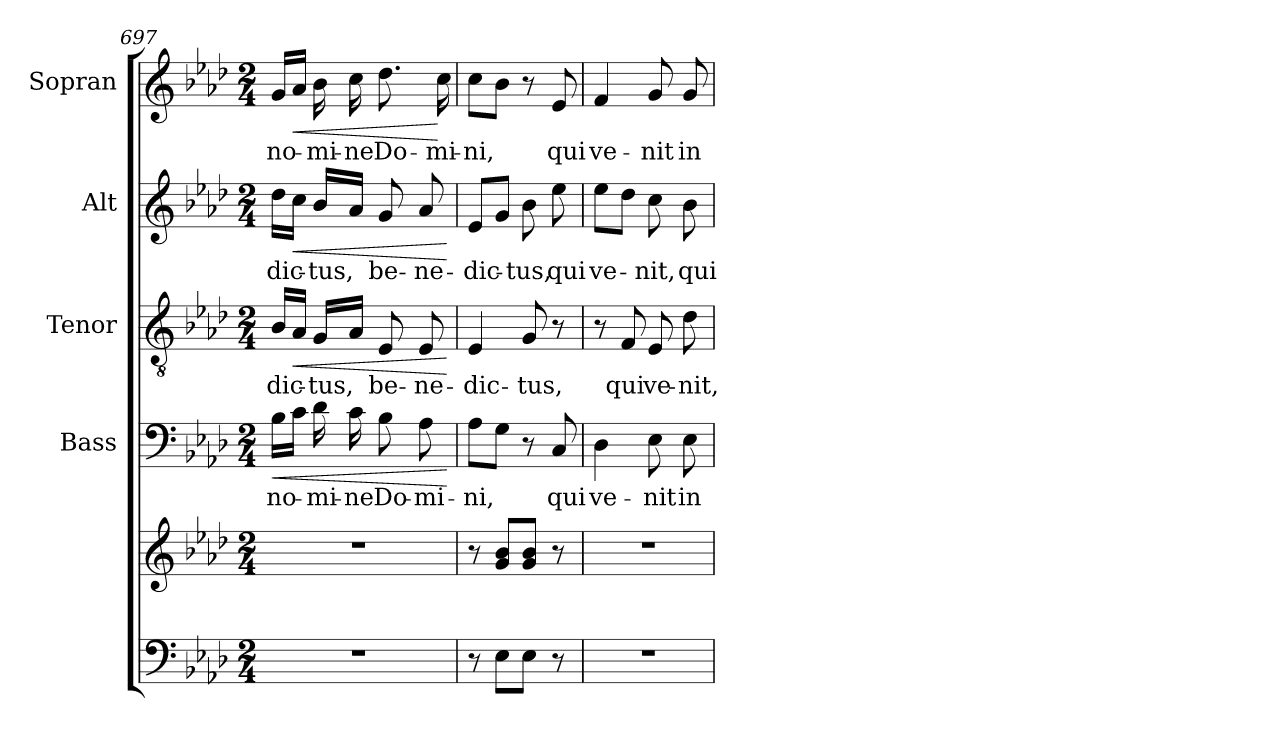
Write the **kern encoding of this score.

**kern	**kern	**kern	**text	**dynam	**kern	**text	**dynam	**kern	**text	**dynam	**kern	**text	**dynam
*part5	*part5	*part4	*part4	*part4	*part3	*part3	*part3	*part2	*part2	*part2	*part1	*part1	*part1
*staff6	*staff5	*staff4	*staff4	*staff4	*staff3	*staff3	*staff3	*staff2	*staff2	*staff2	*staff1	*staff1	*staff1
*	*	*I"Bass	*	*	*I"Tenor	*	*	*I"Alt	*	*	*I"Sopran	*	*
*	*	*I'B.	*	*	*I'T.	*	*	*I'A.	*	*	*I'S.	*	*
*clefF4	*clefG2	*clefF4	*	*	*clefGv2	*	*	*clefG2	*	*	*clefG2	*	*
*k[b-e-a-d-]	*k[b-e-a-d-]	*k[b-e-a-d-]	*	*	*k[b-e-a-d-]	*	*	*k[b-e-a-d-]	*	*	*k[b-e-a-d-]	*	*
*A-:	*A-:	*A-:	*	*	*A-:	*	*	*A-:	*	*	*A-:	*	*
*M2/4	*M2/4	*M2/4	*	*	*M2/4	*	*	*M2/4	*	*	*M2/4	*	*
=697	=697	=697	=697	=697	=697	=697	=697	=697	=697	=697	=697	=697	=697
!	!	!	!LO:LY:b	!LO:HP:b	!	!LO:LY:b	!	!	!LO:LY:b	!	!	!LO:LY:b	!
2r	2r	16B-\LL	no-	<	16B-/LL	-dic-	.	16dd-\LL	-dic-	.	16g/LL	no-	.
!	!	!	!	!	!	!	!LO:HP:b	!	!	!LO:HP:b	!	!	!LO:HP:b
.	.	16c\JJ	.	.	16A-/JJ	.	<	16cc\JJ	.	<	16a-/JJ	.	<
!	!	!	!LO:LY:b	!	!	!LO:LY:b	!	!	!LO:LY:b	!	!	!LO:LY:b	!
.	.	16d-\	-mi-	.	16G/LL	-tus,	.	16b-/LL	-tus,	.	16b-\	-mi-	.
!	!	!	!LO:LY:b	!	!	!	!	!	!	!	!	!LO:LY:b	!
.	.	16c\	-ne	.	16A-/JJ	.	.	16a-/JJ	.	.	16cc\	-ne	.
!	!	!	!LO:LY:b	!	!	!LO:LY:b	!	!	!LO:LY:b	!	!	!LO:LY:b	!
.	.	8B-\	Do-	.	8E-/	be-	.	8g/	be-	.	8.dd-\	Do-	.
!	!	!	!LO:LY:b	!	!	!LO:LY:b	!	!	!LO:LY:b	!	!	!	!
.	.	8A-\	-mi-	.	8E-/	-ne-	.	8a-/	-ne-	.	.	.	.
!	!	!	!	!	!	!	!	!	!	!	!	!LO:LY:b	!
.	.	.	.	.	.	.	.	.	.	.	16cc\	-mi-	[
.	.	.	.	[	.	.	[	.	.	[	.	.	.
=698	=698	=698	=698	=698	=698	=698	=698	=698	=698	=698	=698	=698	=698
!	!	!	!LO:LY:b	!	!	!LO:LY:b	!	!	!LO:LY:b	!	!	!LO:LY:b	!
8r	8r	8A-\L	-ni,	.	4E-/	-dic-	.	8e-/L	-dic-	.	8cc\L	-ni,	.
8E-\L	8g/ 8b-/L	8G\J	.	.	.	.	.	8g/J	.	.	8b-\J	.	.
!	!	!	!	!	!	!LO:LY:b	!	!	!LO:LY:b	!	!	!	!
8E-\J	8g/ 8b-/J	8r	.	.	8G/	-tus,	.	8b-\	-tus,	.	8r	.	.
!	!	!	!LO:LY:b	!	!	!	!	!	!LO:LY:b	!	!	!LO:LY:b	!
8r	8r	8C/	qui	.	8r	.	.	8ee-\	qui	.	8e-/	qui	.
=699	=699	=699	=699	=699	=699	=699	=699	=699	=699	=699	=699	=699	=699
!	!	!	!LO:LY:b	!	!	!	!	!	!LO:LY:b	!	!	!LO:LY:b	!
2r	2r	4D-\	ve-	.	8r	.	.	8ee-\L	ve-	.	4f/	ve-	.
!	!	!	!	!	!	!LO:LY:b	!	!	!	!	!	!	!
.	.	.	.	.	8F/	qui	.	8dd-\J	.	.	.	.	.
!	!	!	!LO:LY:b	!	!	!LO:LY:b	!	!	!LO:LY:b	!	!	!LO:LY:b	!
.	.	8E-\	-nit	.	8E-/	ve-	.	8cc\	-nit,	.	8g/	-nit	.
!	!	!	!LO:LY:b	!	!	!LO:LY:b	!	!	!LO:LY:b	!	!	!LO:LY:b	!
.	.	8E-\	in	.	8d-\	-nit,	.	8b-\	qui	.	8g/	in	.
=	=	=	=	=	=	=	=	=	=	=	=	=	=
*-	*-	*-	*-	*-	*-	*-	*-	*-	*-	*-	*-	*-	*-
